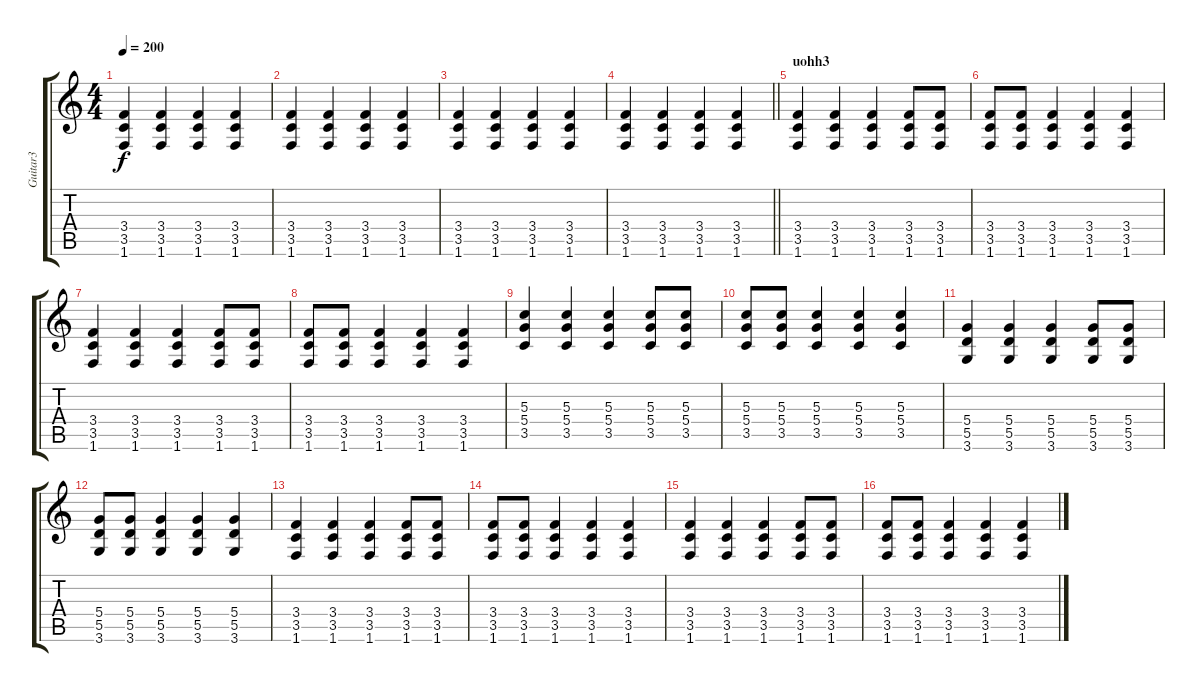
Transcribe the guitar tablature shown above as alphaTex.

\track ("Guitar3" "Guitar3") {instrument overdrivenguitar}
\staff {score tabs}
\tuning (E4 B3 G3 D3 A2 E2) {hide}
\ts (4 4)
\tempo 200
\clef g2
\ks c
(3.4 3.5 1.6).4{dy f} (3.4 3.5 1.6).4 (3.4 3.5 1.6).4 (3.4 3.5 1.6).4 |
(3.4 3.5 1.6).4 (3.4 3.5 1.6).4 (3.4 3.5 1.6).4 (3.4 3.5 1.6).4 |
(3.4 3.5 1.6).4 (3.4 3.5 1.6).4 (3.4 3.5 1.6).4 (3.4 3.5 1.6).4 |
\barLineRight lightlight
(3.4 3.5 1.6).4 (3.4 3.5 1.6).4 (3.4 3.5 1.6).4 (3.4 3.5 1.6).4 |
\section ("" "uohh3")
(3.4 3.5 1.6).4 (3.4 3.5 1.6).4 (3.4 3.5 1.6).4 (3.4 3.5 1.6).8 (3.4 3.5 1.6).8 |
(3.4 3.5 1.6).8 (3.4 3.5 1.6).8 (3.4 3.5 1.6).4 (3.4 3.5 1.6).4 (3.4 3.5 1.6).4 |
(3.4 3.5 1.6).4 (3.4 3.5 1.6).4 (3.4 3.5 1.6).4 (3.4 3.5 1.6).8 (3.4 3.5 1.6).8 |
(3.4 3.5 1.6).8 (3.4 3.5 1.6).8 (3.4 3.5 1.6).4 (3.4 3.5 1.6).4 (3.4 3.5 1.6).4 |
(5.3 5.4 3.5).4 (5.3 5.4 3.5).4 (5.3 5.4 3.5).4 (5.3 5.4 3.5).8 (5.3 5.4 3.5).8 |
(5.3 5.4 3.5).8 (5.3 5.4 3.5).8 (5.3 5.4 3.5).4 (5.3 5.4 3.5).4 (5.3 5.4 3.5).4 |
(5.4 5.5 3.6).4 (5.4 5.5 3.6).4 (5.4 5.5 3.6).4 (5.4 5.5 3.6).8 (5.4 5.5 3.6).8 |
(5.4 5.5 3.6).8 (5.4 5.5 3.6).8 (5.4 5.5 3.6).4 (5.4 5.5 3.6).4 (5.4 5.5 3.6).4 |
(3.4 3.5 1.6).4 (3.4 3.5 1.6).4 (3.4 3.5 1.6).4 (3.4 3.5 1.6).8 (3.4 3.5 1.6).8 |
(3.4 3.5 1.6).8 (3.4 3.5 1.6).8 (3.4 3.5 1.6).4 (3.4 3.5 1.6).4 (3.4 3.5 1.6).4 |
(3.4 3.5 1.6).4 (3.4 3.5 1.6).4 (3.4 3.5 1.6).4 (3.4 3.5 1.6).8 (3.4 3.5 1.6).8 |
(3.4 3.5 1.6).8 (3.4 3.5 1.6).8 (3.4 3.5 1.6).4 (3.4 3.5 1.6).4 (3.4 3.5 1.6).4
